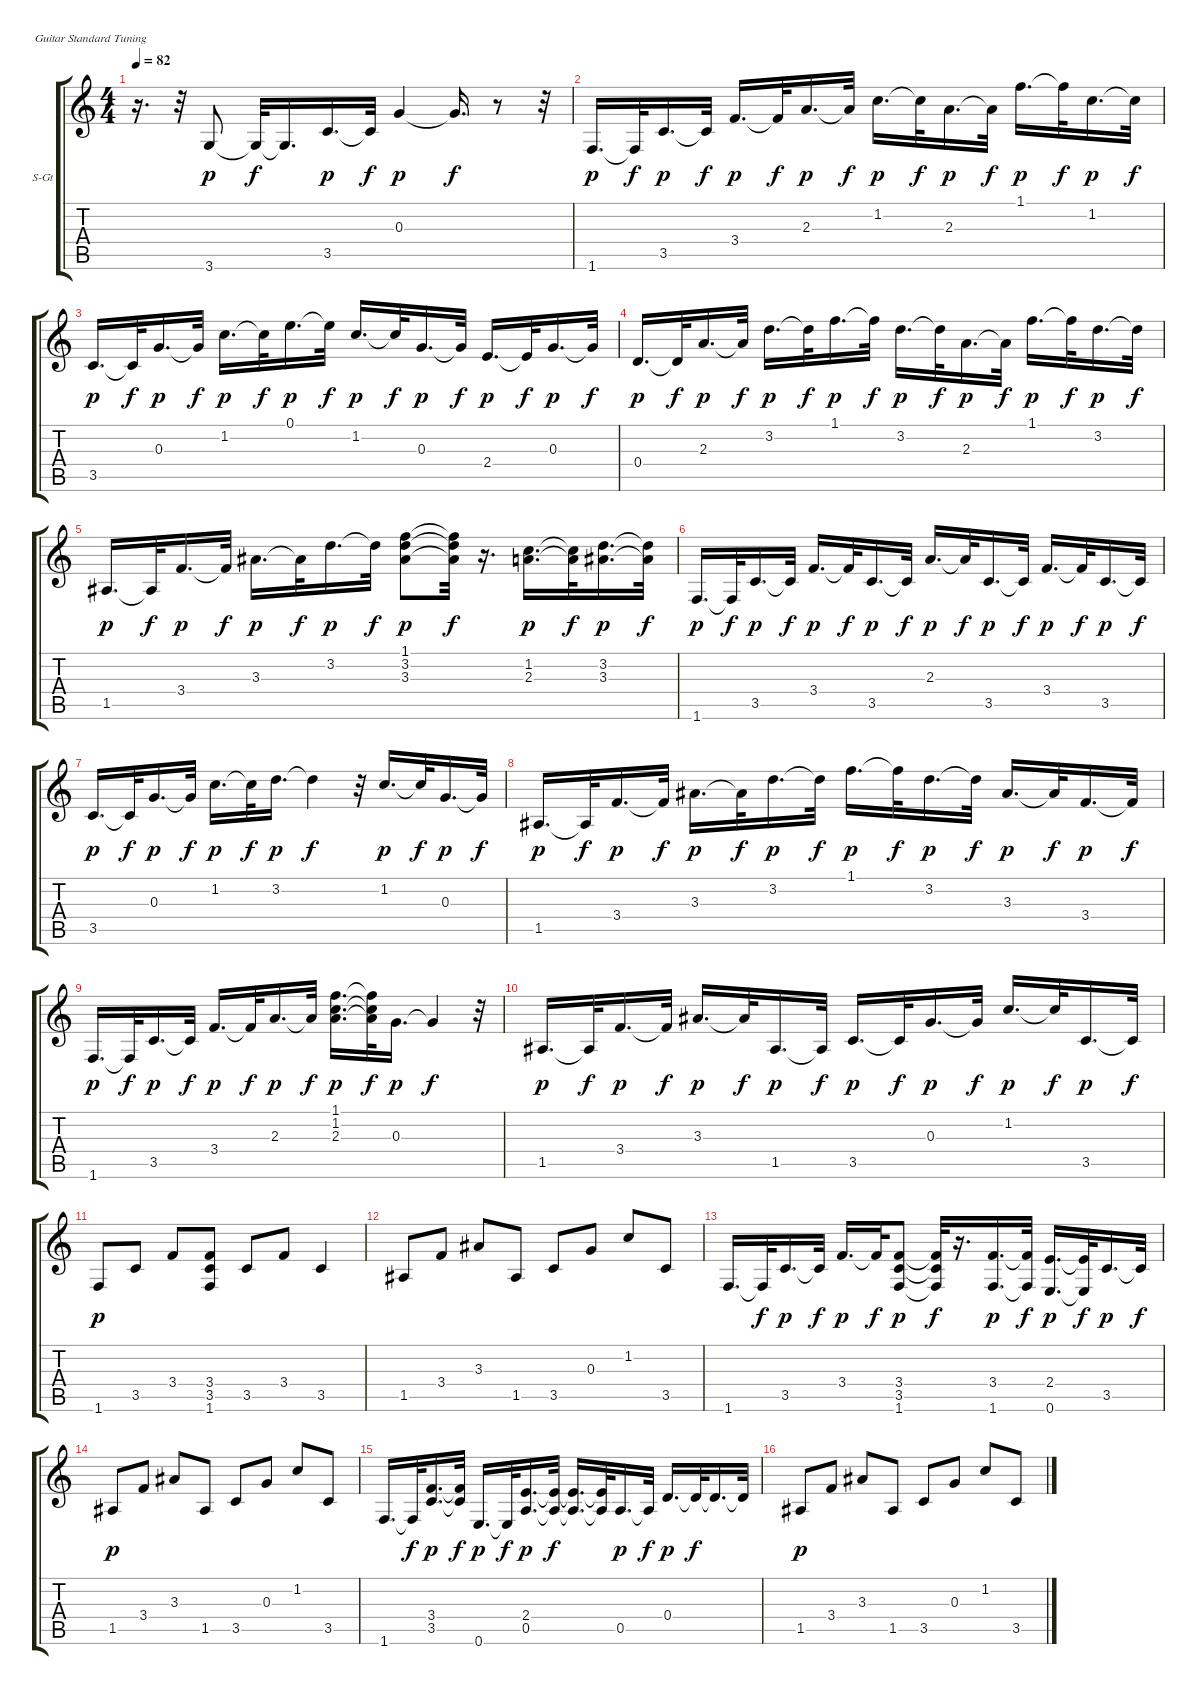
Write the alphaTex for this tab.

\bracketExtendMode groupsimilarinstruments
\firstSystemTrackNameOrientation horizontal
\otherSystemsTrackNameOrientation horizontal
\track ("钢琴（左声道）" "S-Gt") {instrument acousticgrandpiano}
\staff {score tabs}
\tuning (E4 B3 G3 D3 A2 E2)
\displaytranspose 12
\ts (4 4)
\tempo 82
\clef g2
\ks c
r.16{d dy f} r.32 3.6.8{dy p} 3.6{t}.32{dy f} 3.6{t}.16{d} 3.5.16{d dy p} 3.5{t}.32{dy f} 0.3.4{dy p} 0.3{t}.16{d dy f} r.8 r.32 |
1.6.16{d dy p} 1.6{t}.32{dy f} 3.5.16{d dy p} 3.5{t}.32{dy f} 3.4.16{d dy p} 3.4{t}.32{dy f} 2.3.16{d dy p} 2.3{t}.32{dy f} 1.2.16{d dy p} 1.2{t}.32{dy f} 2.3.16{d dy p} 2.3{t}.32{dy f} 1.1.16{d dy p} 1.1{t}.32{dy f} 1.2.16{d dy p} 1.2{t}.32{dy f} |
3.5.16{d dy p} 3.5{t}.32{dy f} 0.3.16{d dy p} 0.3{t}.32{dy f} 1.2.16{d dy p} 1.2{t}.32{dy f} 0.1.16{d dy p} 0.1{t}.32{dy f} 1.2.16{d dy p} 1.2{t}.32{dy f} 0.3.16{d dy p} 0.3{t}.32{dy f} 2.4.16{d dy p} 2.4{t}.32{dy f} 0.3.16{d dy p} 0.3{t}.32{dy f} |
0.4.16{d dy p} 0.4{t}.32{dy f} 2.3.16{d dy p} 2.3{t}.32{dy f} 3.2.16{d dy p} 3.2{t}.32{dy f} 1.1.16{d dy p} 1.1{t}.32{dy f} 3.2.16{d dy p} 3.2{t}.32{dy f} 2.3.16{d dy p} 2.3{t}.32{dy f} 1.1.16{d dy p} 1.1{t}.32{dy f} 3.2.16{d dy p} 3.2{t}.32{dy f} |
1.5.16{d dy p} 1.5{t}.32{dy f} 3.4.16{d dy p} 3.4{t}.32{dy f} 3.3.16{d dy p} 3.3{t}.32{dy f} 3.2.16{d dy p} 3.2{t}.32{dy f} (1.1 3.2 3.3).8{dy p} (1.1{t} 3.2{t} 3.3{t}).32{dy f} r.16{d} (1.2 2.3).16{d dy p} (1.2{t} 2.3{t}).32{dy f} (3.2 3.3).16{d dy p} (3.2{t} 3.3{t}).32{dy f} |
1.6.16{d dy p} 1.6{t}.32{dy f} 3.5.16{d dy p} 3.5{t}.32{dy f} 3.4.16{d dy p} 3.4{t}.32{dy f} 3.5.16{d dy p} 3.5{t}.32{dy f} 2.3.16{d dy p} 2.3{t}.32{dy f} 3.5.16{d dy p} 3.5{t}.32{dy f} 3.4.16{d dy p} 3.4{t}.32{dy f} 3.5.16{d dy p} 3.5{t}.32{dy f} |
3.5.16{d dy p} 3.5{t}.32{dy f} 0.3.16{d dy p} 0.3{t}.32{dy f} 1.2.16{d dy p} 1.2{t}.32{dy f} 3.2.16{d dy p} 3.2{t}.4{dy f} r.32 1.2.16{d dy p} 1.2{t}.32{dy f} 0.3.16{d dy p} 0.3{t}.32{dy f} |
1.5.16{d dy p} 1.5{t}.32{dy f} 3.4.16{d dy p} 3.4{t}.32{dy f} 3.3.16{d dy p} 3.3{t}.32{dy f} 3.2.16{d dy p} 3.2{t}.32{dy f} 1.1.16{d dy p} 1.1{t}.32{dy f} 3.2.16{d dy p} 3.2{t}.32{dy f} 3.3.16{d dy p} 3.3{t}.32{dy f} 3.4.16{d dy p} 3.4{t}.32{dy f} |
1.6.16{d dy p} 1.6{t}.32{dy f} 3.5.16{d dy p} 3.5{t}.32{dy f} 3.4.16{d dy p} 3.4{t}.32{dy f} 2.3.16{d dy p} 2.3{t}.32{dy f} (1.1 1.2 2.3).16{d dy p} (1.1{t} 1.2{t} 2.3{t}).32{dy f} 0.3.16{d dy p} 0.3{t}.4{dy f} r.32 |
1.5.16{d dy p} 1.5{t}.32{dy f} 3.4.16{d dy p} 3.4{t}.32{dy f} 3.3.16{d dy p} 3.3{t}.32{dy f} 1.5.16{d dy p} 1.5{t}.32{dy f} 3.5.16{d dy p} 3.5{t}.32{dy f} 0.3.16{d dy p} 0.3{t}.32{dy f} 1.2.16{d dy p} 1.2{t}.32{dy f} 3.5.16{d dy p} 3.5{t}.32{dy f} |
1.6.8{dy p} 3.5.8 3.4.8 (3.4 3.5 1.6).8 3.5.8 3.4.8 3.5.4 |
1.5.8 3.4.8 3.3.8 1.5.8 3.5.8 0.3.8 1.2.8 3.5.8 |
1.6.16{d} 1.6{t}.32{dy f} 3.5.16{d dy p} 3.5{t}.32{dy f} 3.4.16{d dy p} 3.4{t}.32{dy f} (3.4 3.5 1.6).8{dy p} (3.4{t} 3.5{t} 1.6{t}).32{dy f} r.16{d} (3.4 1.6).16{d dy p} (3.4{t} 1.6{t}).32{dy f} (2.4 0.6).16{d dy p} (2.4{t} 0.6{t}).32{dy f} 3.5.16{d dy p} 3.5{t}.32{dy f} |
1.5.8{dy p} 3.4.8 3.3.8 1.5.8 3.5.8 0.3.8 1.2.8 3.5.8 |
1.6.16{d} 1.6{t}.32{dy f} (3.4 3.5).16{d dy p} (3.4{t} 3.5{t}).32{dy f} 0.6.16{d dy p} 0.6{t}.32{dy f} (2.4 0.5).16{d dy p} (2.4{t} 0.5{t}).32{dy f} (2.4{t} 0.5{t}).16{d} (2.4{t} 0.5{t}).32 0.5.16{d dy p} 0.5{t}.32{dy f} 0.4.16{d dy p} 0.4{t}.32{dy f} 0.4{t}.16{d} 0.4{t}.32 |
1.5.8{dy p} 3.4.8 3.3.8 1.5.8 3.5.8 0.3.8 1.2.8 3.5.8
